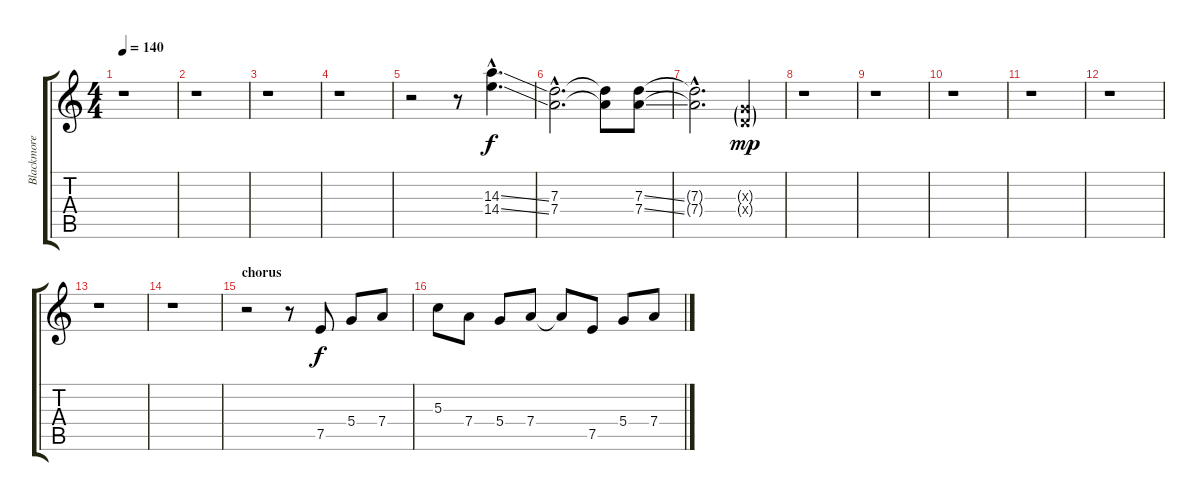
\track ("Blackmore" "Blackmore") {instrument distortionguitar}
\staff {score tabs}
\tuning (E4 B3 G3 D3 A2 E2) {hide}
\ts (4 4)
\tempo 140
\clef g2
\ks c
r.1{dy f} |
r.1 |
r.1 |
r.1 |
r.2 r.8 (14.3{ss hac} 14.4{ss hac}).4{d instrument overdrivenguitar} |
(7.3{hac} 7.4{hac}).2{d} (7.3{t} 7.4{t}).8 (7.3{ss} 7.4{ss}).8 |
(7.3{hac t} 7.4{hac t}).2{d} (0.3{g x} 0.4{g x}).4{dy mp} |
r.1 |
r.1 |
r.1 |
r.1 |
r.1 |
r.1 |
r.1 |
\section ("" "chorus")
r.2 r.8 7.5.8{dy f instrument distortionguitar} 5.4.8 7.4.8 |
5.3.8 7.4.8 5.4.8 7.4.8 7.4{t}.8 7.5.8 5.4.8 7.4.8
